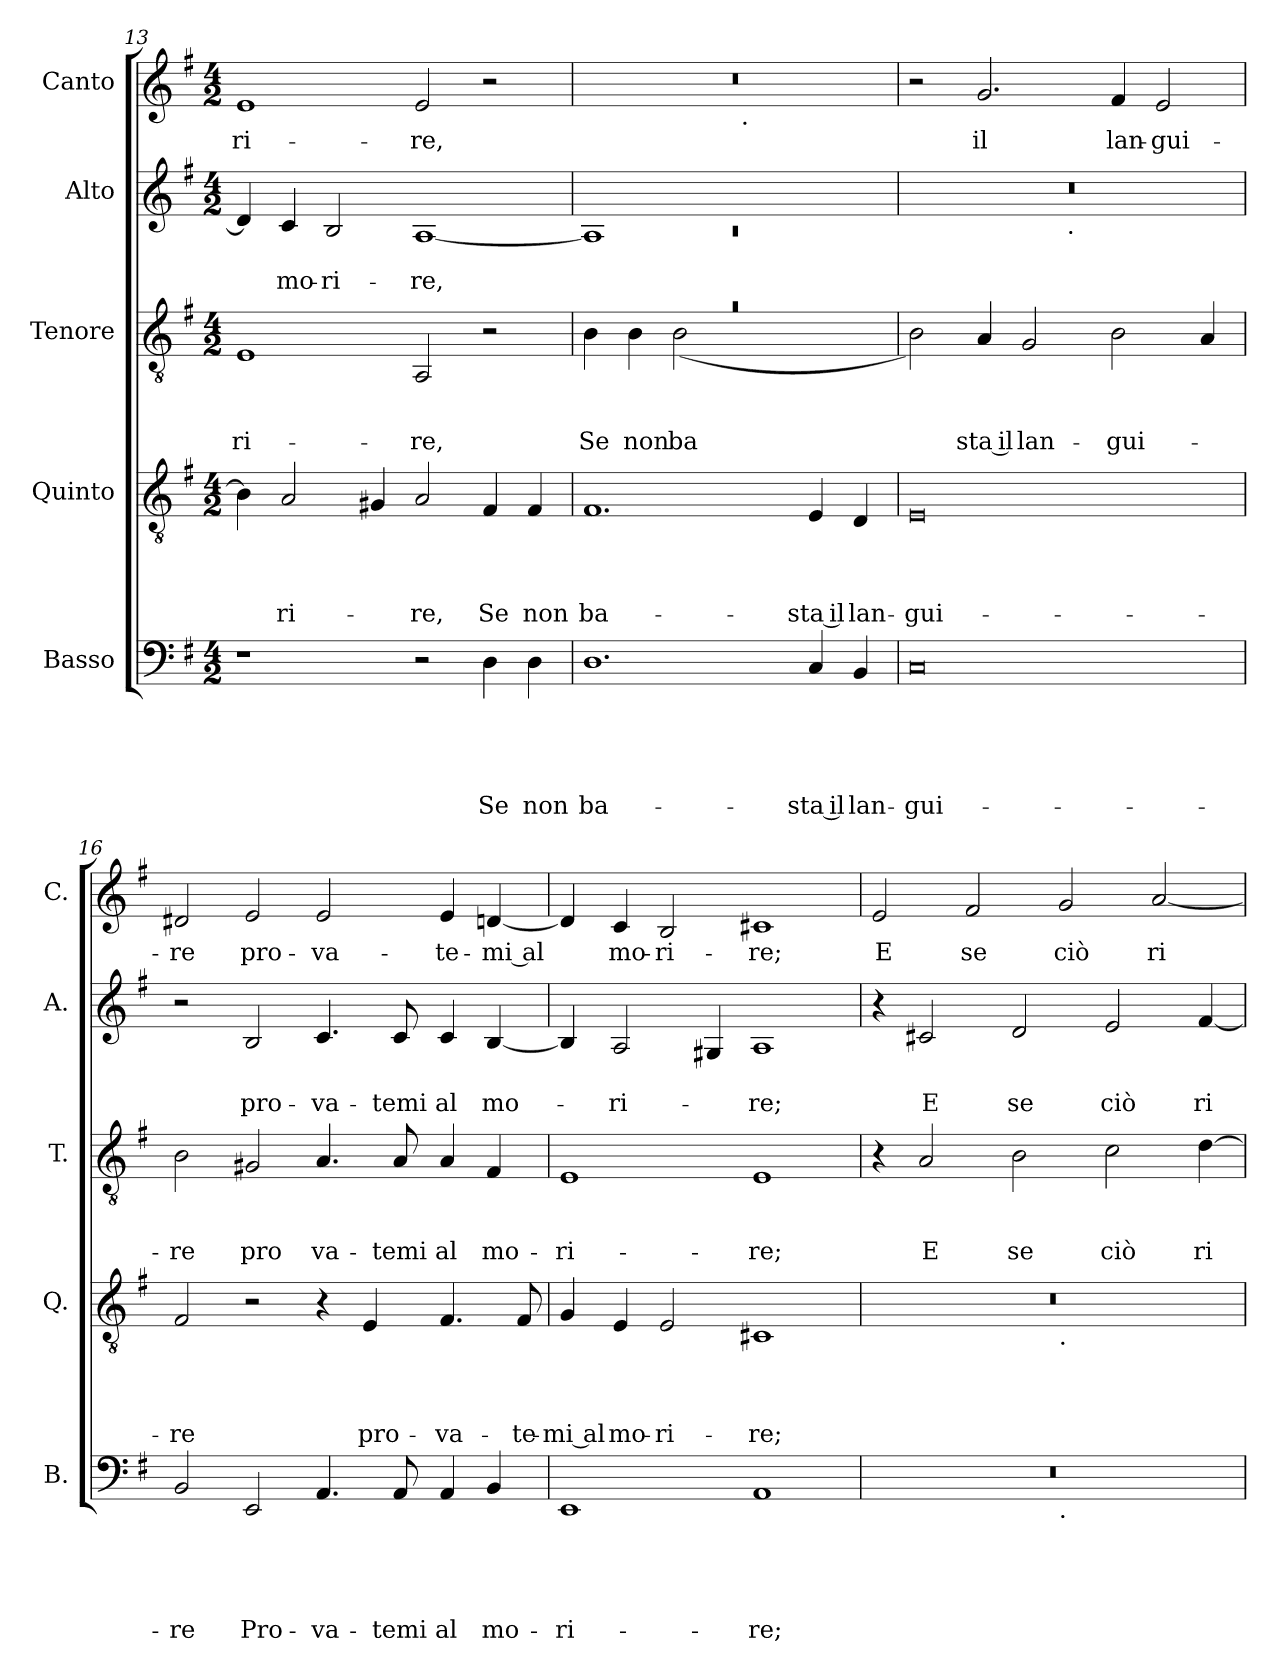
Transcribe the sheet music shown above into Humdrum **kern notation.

**kern	**text	**text	**text	**text	**text	**kern	**text	**text	**text	**text	**kern	**text	**text	**text	**kern	**text	**text	**kern	**text
*part5	*part5	*part5	*part5	*part5	*part5	*part4	*part4	*part4	*part4	*part4	*part3	*part3	*part3	*part3	*part2	*part2	*part2	*part1	*part1
*staff5	*staff5	*staff5	*staff5	*staff5	*staff5	*staff4	*staff4	*staff4	*staff4	*staff4	*staff3	*staff3	*staff3	*staff3	*staff2	*staff2	*staff2	*staff1	*staff1
*I"Basso	*	*	*	*	*	*I"Quinto	*	*	*	*	*I"Tenore	*	*	*	*I"Alto	*	*	*I"Canto	*
*I'B.	*	*	*	*	*	*I'Q.	*	*	*	*	*I'T.	*	*	*	*I'A.	*	*	*I'C.	*
*clefF4	*	*	*	*	*	*clefGv2	*	*	*	*	*clefGv2	*	*	*	*clefG2	*	*	*clefG2	*
*k[f#]	*	*	*	*	*	*k[f#]	*	*	*	*	*k[f#]	*	*	*	*k[f#]	*	*	*k[f#]	*
*G:	*	*	*	*	*	*G:	*	*	*	*	*G:	*	*	*	*G:	*	*	*G:	*
*M4/2	*	*	*	*	*	*M4/2	*	*	*	*	*M4/2	*	*	*	*M4/2	*	*	*M4/2	*
=13	=13	=13	=13	=13	=13	=13	=13	=13	=13	=13	=13	=13	=13	=13	=13	=13	=13	=13	=13
!	!	!	!	!	!	!	!	!	!	!	!	!	!	!LO:LY:b	!	!	!	!	!LO:LY:b
1r	.	.	.	.	.	4B\]	.	.	.	.	1E	.	.	-ri-	4d/]	.	.	1e	-ri-
!	!	!	!	!	!	!	!	!	!	!LO:LY:b	!	!	!	!	!	!	!LO:LY:b	!	!
.	.	.	.	.	.	2A/	.	.	.	-ri-	.	.	.	.	4c/	.	-mo-	.	.
!	!	!	!	!	!	!	!	!	!	!	!	!	!	!	!	!	!LO:LY:b	!	!
.	.	.	.	.	.	.	.	.	.	.	.	.	.	.	2B/	.	-ri-	.	.
.	.	.	.	.	.	4G#X/	.	.	.	.	.	.	.	.	.	.	.	.	.
!	!	!	!	!	!	!	!	!	!	!LO:LY:b	!	!	!	!LO:LY:b	!	!	!LO:LY:b	!	!LO:LY:b
2r	.	.	.	.	.	2A/	.	.	.	-re,	2AA/	.	.	-re,	[<1A	.	-re,	2e/	-re,
!	!	!	!	!	!LO:LY:b	!	!	!	!	!LO:LY:b	!	!	!	!	!	!	!	!	!
4D\	.	.	.	.	Se	4F#/	.	.	.	Se	2r	.	.	.	.	.	.	2r	.
!	!	!	!	!	!LO:LY:b	!	!	!	!	!LO:LY:b	!	!	!	!	!	!	!	!	!
4D\	.	.	.	.	non	4F#/	.	.	.	non	.	.	.	.	.	.	.	.	.
=14	=14	=14	=14	=14	=14	=14	=14	=14	=14	=14	=14	=14	=14	=14	=14	=14	=14	=14	=14
*	*	*	*	*	*	*	*	*	*	*	*	*	*	*	*^	*	*	*	*
!	!	!	!	!	!LO:LY:b	!	!	!	!	!LO:LY:b	!LO:N:vis=1	!	!	!LO:LY:b	!	!LO:N:vis=1	!	!	!	!
*	*	*	*	*	*	*	*	*	*	*	*^	*	*	*	*	*	*	*	*^	*
1.D	.	.	.	.	ba-	1.F#	.	.	.	ba-	0ra	4B\	.	.	Se	1A]	0rc	.	.	0r	1ryy	.
!	!	!	!	!	!	!	!	!	!	!	!	!	!	!	!LO:LY:b	!	!	!	!	!	!	!
.	.	.	.	.	.	.	.	.	.	.	.	4B\	.	.	non	.	.	.	.	.	.	.
!	!	!	!	!	!	!	!	!	!	!	!	!	!	!	!LO:LY:b	!	!	!	!	!	!	!
.	.	.	.	.	.	.	.	.	.	.	.	(>2B\	.	.	ba-	.	.	.	.	.	.	.
!	!	!	!	!	!	!	!	!	!	!	!	!	!	!	!	!	!	!	!	!	!LO:TX:b:t=.	!
.	.	.	.	.	.	.	.	.	.	.	.	1ryy	.	.	.	1ryy	.	.	.	.	1ryy	.
!	!	!	!	!	!LO:LY:b:rj	!	!	!	!	!LO:LY:b:rj	!	!	!	!	!	!	!	!	!	!	!	!
4C/	.	.	.	.	-sta il	4E/	.	.	.	-sta il	.	.	.	.	.	.	.	.	.	.	.	.
!	!	!	!	!	!LO:LY:b	!	!	!	!	!LO:LY:b	!	!	!	!	!	!	!	!	!	!	!	!
4BB/	.	.	.	.	lan-	4D/	.	.	.	lan-	.	.	.	.	.	.	.	.	.	.	.	.
*	*	*	*	*	*	*	*	*	*	*	*v	*v	*	*	*	*	*	*	*	*	*	*
=15	=15	=15	=15	=15	=15	=15	=15	=15	=15	=15	=15	=15	=15	=15	=15	=15	=15	=15	=15	=15	=15
!	!	!	!	!	!LO:LY:b	!	!	!	!	!LO:LY:b	!	!	!	!	!	!	!	!	!	!	!
*	*	*	*	*	*	*	*	*	*	*	*	*	*	*	*	*	*	*	*v	*v	*
0C	.	.	.	.	-gui-	0E	.	.	.	-gui-	2B\)	.	.	.	0r	1ryy	.	.	2r	.
!	!	!	!	!	!	!	!	!	!	!	!	!	!	!LO:LY:b:rj	!	!	!	!	!	!LO:LY:b
.	.	.	.	.	.	.	.	.	.	.	4A/	.	.	-sta il	.	.	.	.	2.g/	il
!	!	!	!	!	!	!	!	!	!	!	!	!	!	!LO:LY:b	!	!	!	!	!	!
.	.	.	.	.	.	.	.	.	.	.	2G/	.	.	lan-	.	.	.	.	.	.
!	!	!	!	!	!	!	!	!	!	!	!	!	!	!	!	!LO:TX:b:t=.	!	!	!	!
.	.	.	.	.	.	.	.	.	.	.	.	.	.	.	.	1ryy	.	.	.	.
!	!	!	!	!	!	!	!	!	!	!	!	!	!	!LO:LY:b	!	!	!	!	!	!LO:LY:b
.	.	.	.	.	.	.	.	.	.	.	2B\	.	.	-gui-	.	.	.	.	4f#/	lan-
!	!	!	!	!	!	!	!	!	!	!	!	!	!	!	!	!	!	!	!	!LO:LY:b:rj
.	.	.	.	.	.	.	.	.	.	.	.	.	.	.	.	.	.	.	2e/	-gui-
.	.	.	.	.	.	.	.	.	.	.	4A/	.	.	.	.	.	.	.	.	.
!!LO:LB:g=z
=16	=16	=16	=16	=16	=16	=16	=16	=16	=16	=16	=16	=16	=16	=16	=16	=16	=16	=16	=16	=16
!	!	!	!	!	!LO:LY:b	!	!	!	!	!LO:LY:b	!	!	!	!LO:LY:b	!	!	!	!	!	!LO:LY:b
*	*	*	*	*	*	*	*	*	*	*	*	*	*	*	*v	*v	*	*	*	*
2BB/	.	.	.	.	-re	2F#/	.	.	.	-re	2B\	.	.	-re	2r	.	.	2d#X/	-re
!	!	!	!	!	!LO:LY:b	!	!	!	!	!	!	!	!	!LO:LY:b	!	!	!LO:LY:b	!	!LO:LY:b
2EE/	.	.	.	.	Pro-	2r	.	.	.	.	2G#X/	.	.	pro	2B/	.	pro-	2e/	pro-
!	!	!	!	!	!LO:LY:b	!	!	!	!	!	!	!	!	!LO:LY:b	!	!	!LO:LY:b	!	!LO:LY:b
4.AA/	.	.	.	.	-va-	4r	.	.	.	.	4.A/	.	.	va-	4.c/	.	-va-	2e/	-va-
!	!	!	!	!	!	!	!	!	!	!LO:LY:b	!	!	!	!	!	!	!	!	!
.	.	.	.	.	.	4E/	.	.	.	pro-	.	.	.	.	.	.	.	.	.
!	!	!	!	!	!LO:LY:b	!	!	!	!	!	!	!	!	!LO:LY:b	!	!	!LO:LY:b	!	!
8AA/	.	.	.	.	-te­mi	.	.	.	.	.	8A/	.	.	-te­mi	8c/	.	-te­mi	.	.
!	!	!	!	!	!LO:LY:b	!	!	!	!	!LO:LY:b	!	!	!	!LO:LY:b	!	!	!LO:LY:b	!	!LO:LY:b
4AA/	.	.	.	.	al	4.F#/	.	.	.	-va-	4A/	.	.	al	4c/	.	al	4e/	-te-
!	!	!	!	!	!LO:LY:b	!	!	!	!	!	!	!	!	!LO:LY:b	!	!	!LO:LY:b	!	!LO:LY:b
4BB/	.	.	.	.	mo-	.	.	.	.	.	4F#/	.	.	mo-	[<4B/	.	mo-	[<4d/	-mi al
!	!	!	!	!	!	!	!	!	!	!LO:LY:b	!	!	!	!	!	!	!	!	!
.	.	.	.	.	.	8F#/	.	.	.	-te-	.	.	.	.	.	.	.	.	.
=17	=17	=17	=17	=17	=17	=17	=17	=17	=17	=17	=17	=17	=17	=17	=17	=17	=17	=17	=17
!	!	!	!	!	!LO:LY:b	!	!	!	!	!LO:LY:b:rj	!	!	!	!LO:LY:b	!	!	!	!	!
1EE	.	.	.	.	-ri-	4G/	.	.	.	-mi al	1E	.	.	-ri-	4B/]	.	.	4d/]	.
!	!	!	!	!	!	!	!	!	!	!LO:LY:b	!	!	!	!	!	!	!LO:LY:b	!	!LO:LY:b
.	.	.	.	.	.	4E/	.	.	.	mo-	.	.	.	.	2A/	.	-ri-	4c/	mo-
!	!	!	!	!	!	!	!	!	!	!LO:LY:b	!	!	!	!	!	!	!	!	!LO:LY:b
.	.	.	.	.	.	2E/	.	.	.	-ri-	.	.	.	.	.	.	.	2B/	-ri-
.	.	.	.	.	.	.	.	.	.	.	.	.	.	.	4G#X/	.	.	.	.
!	!	!	!	!	!LO:LY:b	!	!	!	!	!LO:LY:b	!	!	!	!LO:LY:b	!	!	!LO:LY:b	!	!LO:LY:b
1AA	.	.	.	.	-re;	1C#X	.	.	.	-re;	1E	.	.	-re;	1A	.	-re;	1c#X	-re;
=18	=18	=18	=18	=18	=18	=18	=18	=18	=18	=18	=18	=18	=18	=18	=18	=18	=18	=18	=18
!	!	!	!	!	!	!	!	!	!	!	!	!	!	!	!	!	!	!	!LO:LY:b
*^	*	*	*	*	*	*^	*	*	*	*	*	*	*	*	*	*	*	*	*
0r	1ryy	.	.	.	.	.	0r	1ryy	.	.	.	.	4r	.	.	.	4r	.	.	2e/	E
!	!	!	!	!	!	!	!	!	!	!	!	!	!	!	!	!LO:LY:b	!	!	!LO:LY:b	!	!
.	.	.	.	.	.	.	.	.	.	.	.	.	2A/	.	.	E	2c#X/	.	E	.	.
!	!	!	!	!	!	!	!	!	!	!	!	!	!	!	!	!	!	!	!	!	!LO:LY:b
.	.	.	.	.	.	.	.	.	.	.	.	.	.	.	.	.	.	.	.	2f#/	se
!	!	!	!	!	!	!	!	!	!	!	!	!	!	!	!	!LO:LY:b	!	!	!LO:LY:b	!	!
.	.	.	.	.	.	.	.	.	.	.	.	.	2B\	.	.	se	2d/	.	se	.	.
!	!	!	!	!	!	!	!	!LO:TX:b:t=.	!	!	!	!	!	!	!	!	!	!	!	!	!
!	!LO:TX:b:t=.	!	!	!	!	!	!	!	!	!	!	!	!	!	!	!	!	!	!	!	!
!	!	!	!	!	!	!	!	!	!	!	!	!	!	!	!	!	!	!	!	!	!LO:LY:b
.	1ryy	.	.	.	.	.	.	1ryy	.	.	.	.	.	.	.	.	.	.	.	2g/	ciò
!	!	!	!	!	!	!	!	!	!	!	!	!	!	!	!	!LO:LY:b	!	!	!LO:LY:b	!	!
.	.	.	.	.	.	.	.	.	.	.	.	.	2c\	.	.	ciò	2e/	.	ciò	.	.
!	!	!	!	!	!	!	!	!	!	!	!	!	!	!	!	!	!	!	!	!	!LO:LY:b
.	.	.	.	.	.	.	.	.	.	.	.	.	.	.	.	.	.	.	.	[<2a/	ri-
!	!	!	!	!	!	!	!	!	!	!	!	!	!	!	!	!LO:LY:b	!	!	!LO:LY:b	!	!
.	.	.	.	.	.	.	.	.	.	.	.	.	[>4d\	.	.	ri-	[<4f#/	.	ri-	.	.
*v	*v	*	*	*	*	*	*	*	*	*	*	*	*	*	*	*	*	*	*	*	*
*	*	*	*	*	*	*v	*v	*	*	*	*	*	*	*	*	*	*	*	*	*
=	=	=	=	=	=	=	=	=	=	=	=	=	=	=	=	=	=	=	=
*-	*-	*-	*-	*-	*-	*-	*-	*-	*-	*-	*-	*-	*-	*-	*-	*-	*-	*-	*-
